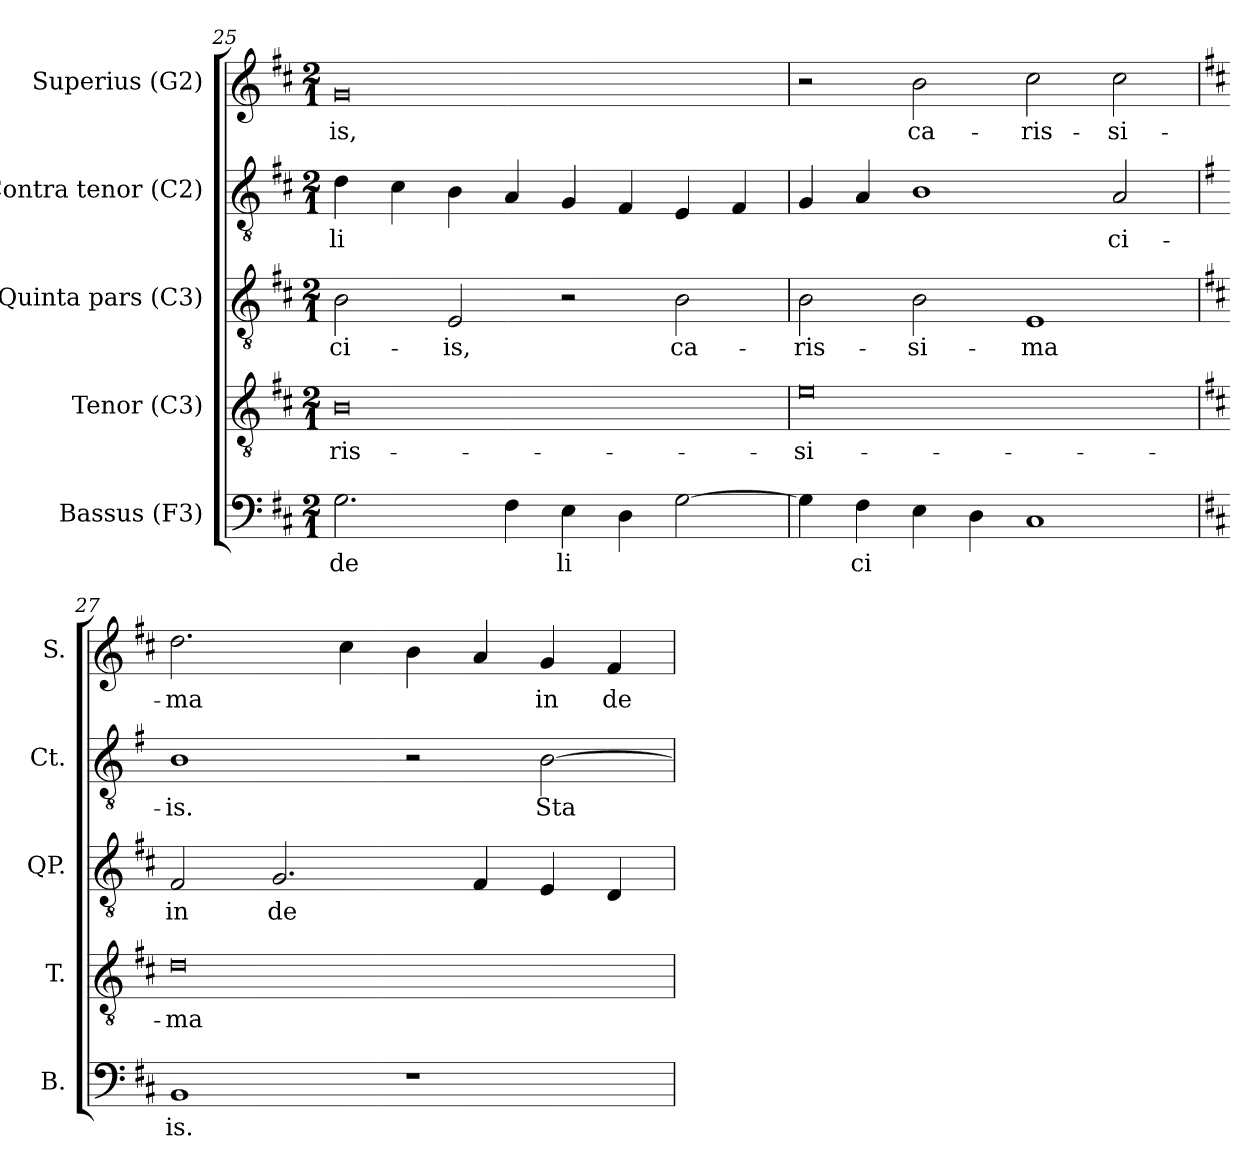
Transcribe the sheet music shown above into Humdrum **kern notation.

**kern	**text	**kern	**text	**kern	**text	**kern	**text	**kern	**text
*part5	*part5	*part4	*part4	*part3	*part3	*part2	*part2	*part1	*part1
*staff5	*staff5	*staff4	*staff4	*staff3	*staff3	*staff2	*staff2	*staff1	*staff1
*I"Bassus (F3)	*	*I"Tenor (C3)	*	*I"Quinta pars (C3)	*	*I"Contra tenor (C2)	*	*I"Superius (G2)	*
*I'B.	*	*I'T.	*	*I'QP.	*	*I'Ct.	*	*I'S.	*
*clefF4	*	*clefGv2	*	*clefGv2	*	*clefGv2	*	*clefG2	*
*k[f#c#]	*	*k[f#c#]	*	*k[f#c#]	*	*k[f#c#]	*	*k[f#c#]	*
*D:	*	*D:	*	*D:	*	*D:	*	*D:	*
*M2/1	*	*M2/1	*	*M2/1	*	*M2/1	*	*M2/1	*
=25	=25	=25	=25	=25	=25	=25	=25	=25	=25
!	!LO:LY:b:rj	!	!LO:LY:b	!	!LO:LY:b	!	!LO:LY:b:cj	!	!LO:LY:b:cj
2.G\	de-	0B	-ris-	2B\	-ci-	4d\	-li-	0g	-is,
!	!	!	!	!	!	!	!LO:LY:b:cj	!	!
.	.	.	.	.	.	4c#\	--	.	.
!	!	!	!	!	!LO:LY:b	!	!LO:LY:b:cj	!	!
.	.	.	.	2E/	-is,	4B\	--	.	.
!	!LO:LY:b:rj	!	!	!	!	!	!LO:LY:b:cj	!	!
4F#\	--	.	.	.	.	4A/	--	.	.
!	!LO:LY:b:rj	!	!	!	!	!	!LO:LY:b:cj	!	!
4E\	-li-	.	.	2r	.	4G/	--	.	.
!	!LO:LY:b:rj	!	!	!	!	!	!LO:LY:b:cj	!	!
4D\	--	.	.	.	.	4F#/	--	.	.
!	!LO:LY:b:rj	!	!	!	!LO:LY:b	!	!LO:LY:b:cj	!	!
[>2G\	--	.	.	2B\	ca-	4E/	--	.	.
!	!	!	!	!	!	!	!LO:LY:b:cj	!	!
.	.	.	.	.	.	4F#/	--	.	.
=26	=26	=26	=26	=26	=26	=26	=26	=26	=26
!	!LO:LY:b:rj	!	!LO:LY:b	!	!LO:LY:b	!	!LO:LY:b:cj	!	!
4G\]	--	0e	-si-	2B\	-ris-	4G/	--	2r	.
!	!LO:LY:b:rj	!	!	!	!	!	!LO:LY:b:cj	!	!
4F#\	-ci-	.	.	.	.	4A/	--	.	.
!	!LO:LY:b:rj	!	!	!	!LO:LY:b	!	!LO:LY:b:cj	!	!LO:LY:b:cj
4E\	--	.	.	2B\	-si-	1B	--	2b\	ca-
!	!LO:LY:b:rj	!	!	!	!	!	!	!	!
4D\	--	.	.	.	.	.	.	.	.
!	!LO:LY:b:rj	!	!	!	!LO:LY:b	!	!	!	!LO:LY:b:cj
1C#	--	.	.	1E	-ma	.	.	2cc#\	-ris-
!	!	!	!	!	!	!	!LO:LY:b:cj	!	!LO:LY:b:cj
.	.	.	.	.	.	2A/	-ci-	2cc#\	-si-
=27	=27	=27	=27	=27	=27	=27	=27	=27	=27
*	*	*	*	*	*	*k[f#]	*	*	*
*	*	*	*	*	*	*G:	*	*	*
!	!LO:LY:b:rj	!	!LO:LY:b	!	!LO:LY:b	!	!LO:LY:b:cj	!	!LO:LY:b:cj
1BB	-is.	0d	-ma	2F#/	in	1B	-is.	2.dd\	-ma
!	!	!	!	!	!LO:LY:b	!	!	!	!
.	.	.	.	2.G/	de-	.	.	.	.
!	!	!	!	!	!	!	!	!	!LO:LY:b:cj
.	.	.	.	.	.	.	.	4cc#\	.
!	!	!	!	!	!	!	!	!	!LO:LY:b:cj
1r	.	.	.	.	.	2r	.	4b\	.
!	!	!	!	!	!LO:LY:b	!	!	!	!LO:LY:b:cj
.	.	.	.	4F#/	--	.	.	4a/	.
!	!	!	!	!	!LO:LY:b	!	!LO:LY:b:cj	!	!LO:LY:b:cj
.	.	.	.	4E/	--	[<2B\	Sta-	4g/	in
!	!	!	!	!	!LO:LY:b	!	!	!	!LO:LY:b:cj
.	.	.	.	4D/	--	.	.	4f#>/	de-
=	=	=	=	=	=	=	=	=	=
*-	*-	*-	*-	*-	*-	*-	*-	*-	*-
